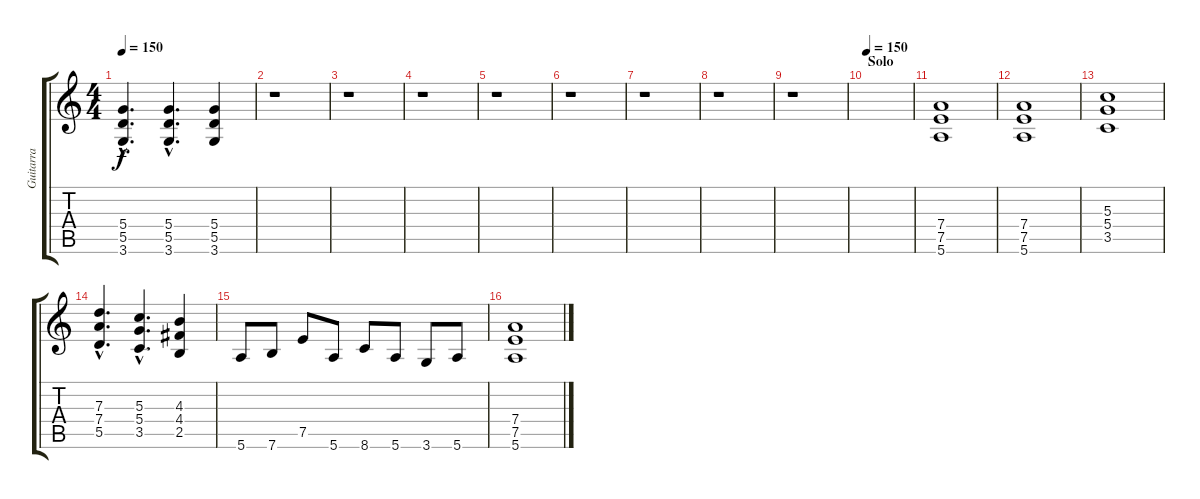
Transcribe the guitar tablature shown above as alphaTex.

\track ("Guitarra" "Guitarra") {instrument acousticguitarsteel}
\staff {score tabs}
\tuning (E4 B3 G3 D3 A2 E2) {hide}
\ts (4 4)
\tempo 150
\clef g2
\ks c
(5.4{hac} 5.5{hac} 3.6{hac}).4{d dy f} (5.4{hac} 5.5{hac} 3.6{hac}).4{d} (5.4 5.5 3.6).4 |
\section ("" "")
r.1 |
r.1 |
r.1 |
r.1 |
r.1 |
r.1 |
r.1 |
r.1 |
\section ("" "Solo")
\tempo 150
|
(7.4 7.5 5.6).1{volume 16 instrument distortionguitar} |
(7.4 7.5 5.6).1 |
(5.3 5.4 3.5).1 |
(7.3{hac} 7.4{hac} 5.5{hac}).4{d} (5.3{hac} 5.4{hac} 3.5{hac}).4{d} (4.3 4.4 2.5).4 |
5.6.8 7.6.8 7.5.8 5.6.8 8.6.8 5.6.8 3.6.8 5.6.8 |
(7.4 7.5 5.6).1{instrument distortionguitar}
